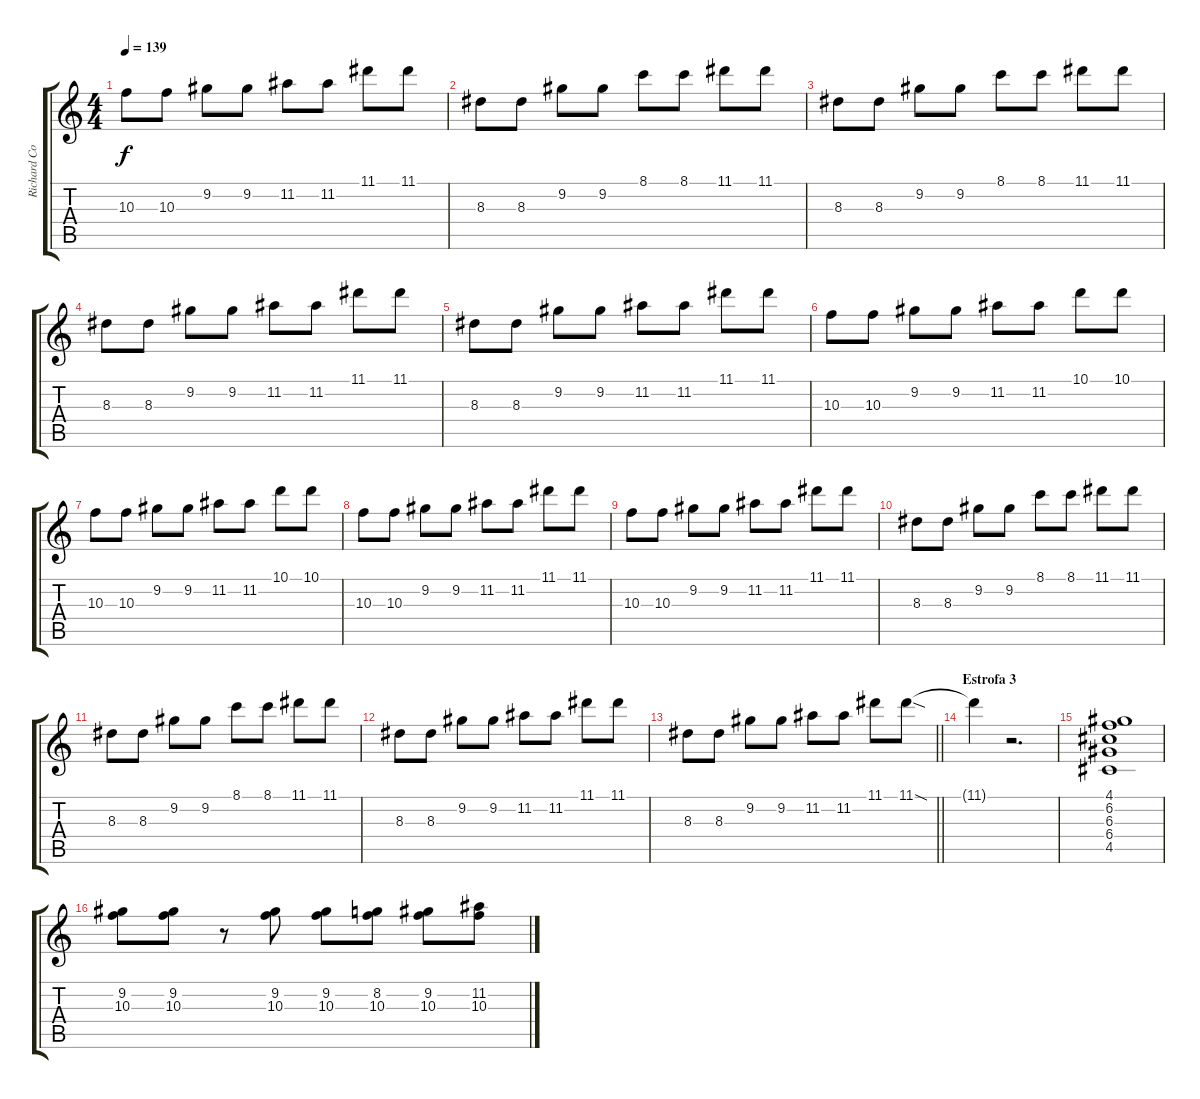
\track ("Richard Coleman (Gtr)" "Richard Co") {instrument overdrivenguitar}
\staff {score tabs}
\tuning (E4 B3 G3 D3 A2 E2) {hide}
\ts (4 4)
\tempo 139
\clef g2
\ks c
10.3.8{dy f} 10.3.8 9.2.8 9.2.8 11.2.8 11.2.8 11.1.8 11.1.8 |
8.3.8 8.3.8 9.2.8 9.2.8 8.1.8 8.1.8 11.1.8 11.1.8 |
8.3.8 8.3.8 9.2.8 9.2.8 8.1.8 8.1.8 11.1.8 11.1.8 |
8.3.8 8.3.8 9.2.8 9.2.8 11.2.8 11.2.8 11.1.8 11.1.8 |
8.3.8 8.3.8 9.2.8 9.2.8 11.2.8 11.2.8 11.1.8 11.1.8 |
10.3.8 10.3.8 9.2.8 9.2.8 11.2.8 11.2.8 10.1.8 10.1.8 |
10.3.8 10.3.8 9.2.8 9.2.8 11.2.8 11.2.8 10.1.8 10.1.8 |
10.3.8 10.3.8 9.2.8 9.2.8 11.2.8 11.2.8 11.1.8 11.1.8 |
10.3.8 10.3.8 9.2.8 9.2.8 11.2.8 11.2.8 11.1.8 11.1.8 |
8.3.8 8.3.8 9.2.8 9.2.8 8.1.8 8.1.8 11.1.8 11.1.8 |
8.3.8 8.3.8 9.2.8 9.2.8 8.1.8 8.1.8 11.1.8 11.1.8 |
8.3.8 8.3.8 9.2.8 9.2.8 11.2.8 11.2.8 11.1.8 11.1.8 |
\barLineRight lightlight
8.3.8 8.3.8 9.2.8 9.2.8 11.2.8 11.2.8 11.1.8 11.1{sod}.8 |
\section ("" "Estrofa 3")
11.1{t}.4 r.2{d volume 0} |
(4.1 6.2 6.3 6.4 4.5).1{volume 16} |
(9.2 10.3).8{volume 11} (9.2 10.3).8 r.8 (9.2 10.3).8 (9.2 10.3).8 (8.2 10.3).8 (9.2 10.3).8 (11.2 10.3).8
